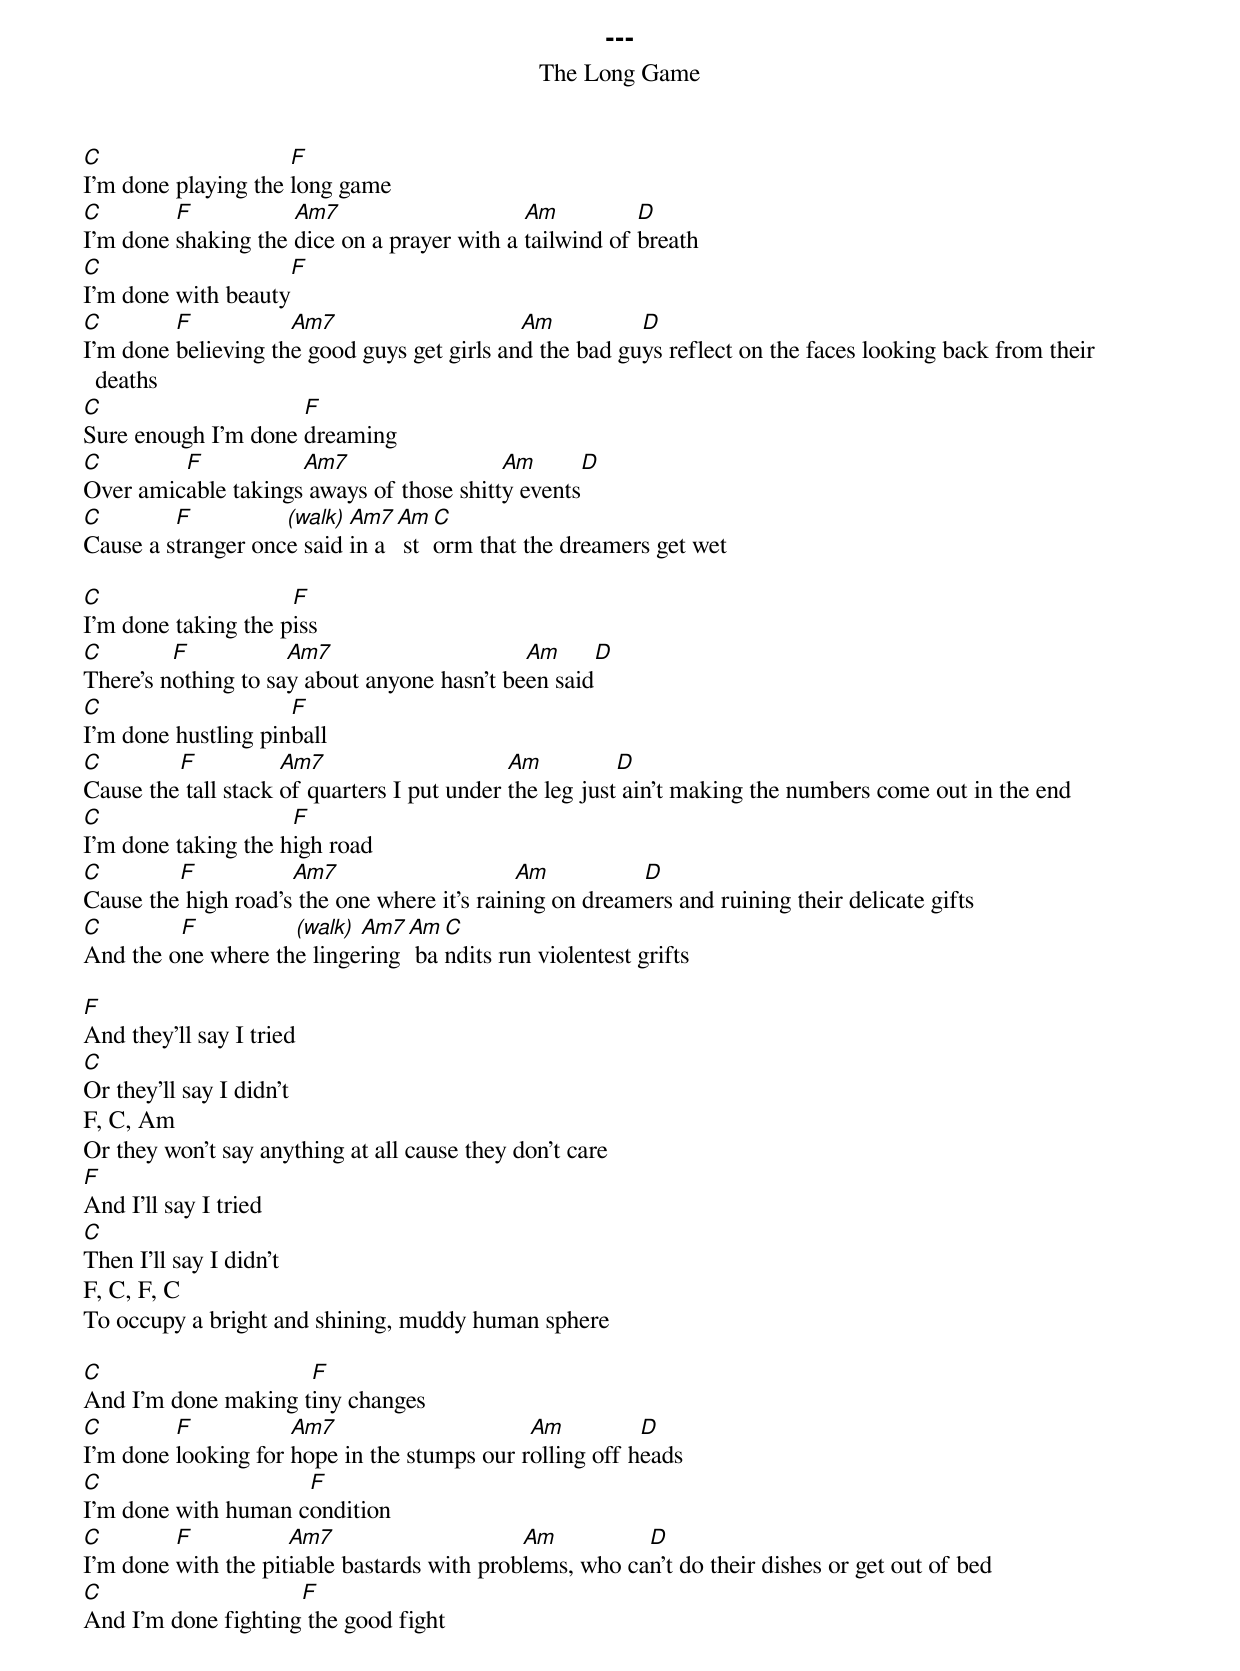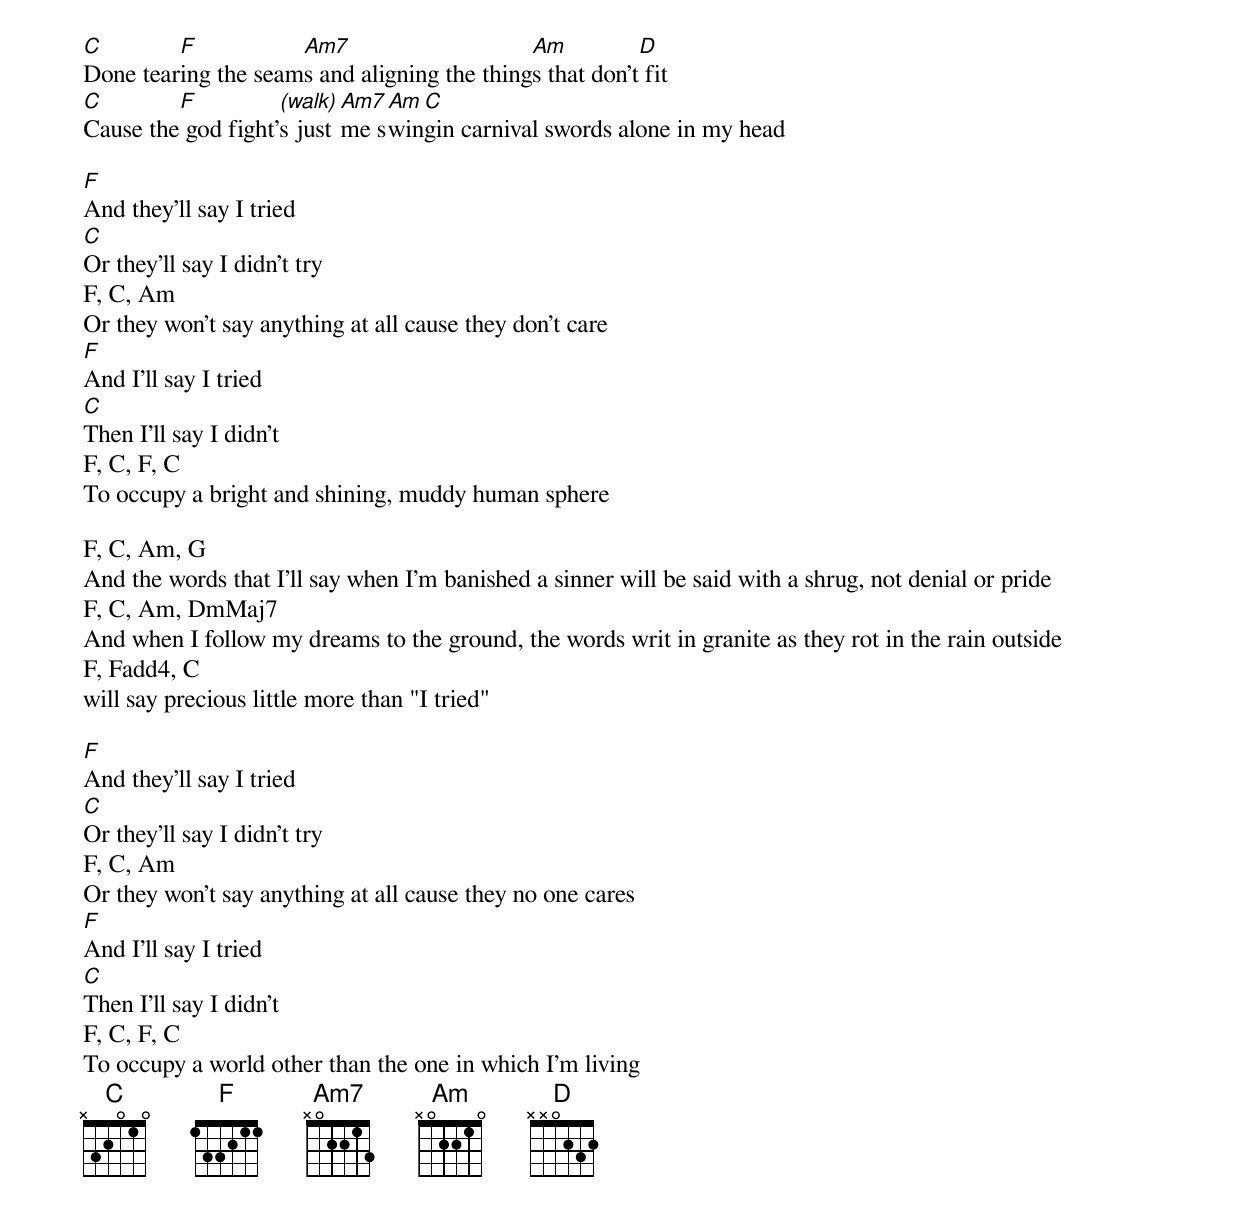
---
The Long Game

C                    F
I'm done playing the long game
C        F           Am7                     Am          D
I'm done shaking the dice on a prayer with a tailwind of breath
C                    F
I'm done with beauty
C        F           Am7                     Am          D
I'm done believing the good guys get girls and the bad guys reflect on the faces looking back from their deaths
C                    F
Sure enough I'm done dreaming
C        F           Am7                  Am          D
Over amicable takings aways of those shitty events
C        F          (walk) Am7 Am C
Cause a stranger once said in a storm that the dreamers get wet

C                    F
I'm done taking the piss
C        F           Am7                     Am          D
There's nothing to say about anyone hasn't been said
C                    F
I'm done hustling pinball
C        F           Am7                     Am          D
Cause the tall stack of quarters I put under the leg just ain't making the numbers come out in the end
C                    F
I'm done taking the high road
C        F           Am7                     Am          D
Cause the high road's the one where it's raining on dreamers and ruining their delicate gifts
C        F          (walk) Am7 Am C
And the one where the lingering bandits run violentest grifts

F
And they'll say I tried
C
Or they'll say I didn't
F, C, Am
Or they won't say anything at all cause they don't care
F
And I'll say I tried
C
Then I'll say I didn't
F, C, F, C
To occupy a bright and shining, muddy human sphere

C                    F
And I'm done making tiny changes
C        F           Am7                     Am          D
I'm done looking for hope in the stumps our rolling off heads
C                    F
I'm done with human condition
C        F           Am7                     Am          D
I'm done with the pitiable bastards with problems, who can't do their dishes or get out of bed
C                    F
And I'm done fighting the good fight
C        F           Am7                     Am          D
Done tearing the seams and aligning the things that don't fit
C        F          (walk) Am7 Am C
Cause the god fight's just me swingin carnival swords alone in my head

F
And they'll say I tried
C
Or they'll say I didn't try
F, C, Am
Or they won't say anything at all cause they don't care
F
And I'll say I tried
C
Then I'll say I didn't
F, C, F, C
To occupy a bright and shining, muddy human sphere

F, C, Am, G
And the words that I'll say when I'm banished a sinner will be said with a shrug, not denial or pride
F, C, Am, DmMaj7
And when I follow my dreams to the ground, the words writ in granite as they rot in the rain outside
F, Fadd4, C
will say precious little more than "I tried"

F
And they'll say I tried
C
Or they'll say I didn't try
F, C, Am
Or they won't say anything at all cause they no one cares
F
And I'll say I tried
C
Then I'll say I didn't
F, C, F, C
To occupy a world other than the one in which I'm living
